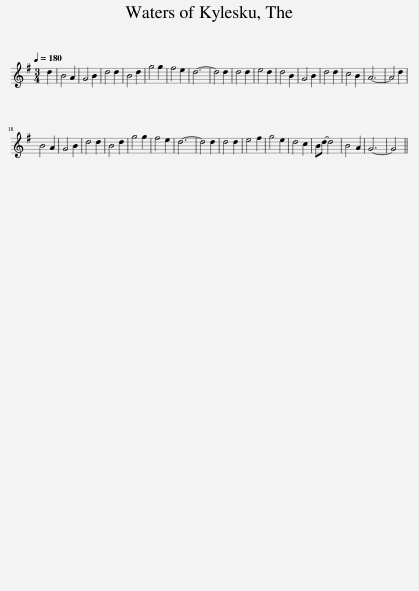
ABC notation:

X:1
L:1/8
Q:1/4=180
M:3/4
I:linebreak $
K:G
V:1 treble
V:1
 d2 | B4 A2 | G4 B2 | d4 d2 | B4 d2 | %5
 g4 g2 | f4 e2 | d6- | d4 d2 | d4 d2 | %10
 e4 d2 | d4 B2 | G4 B2 | d4 d2 | c4 B2 | %15
 A6- | A4 d2 |$ B4 A2 | G4 B2 | d4 d2 | %20
 B4 d2 | g4 g2 | f4 e2 | d6- | d4 d2 | %25
 d4 d2 | e4 f2 | g4 e2 | d4 c2 | Bd- d4 | %30
 B4 A2 | G6- | G4 || %33
